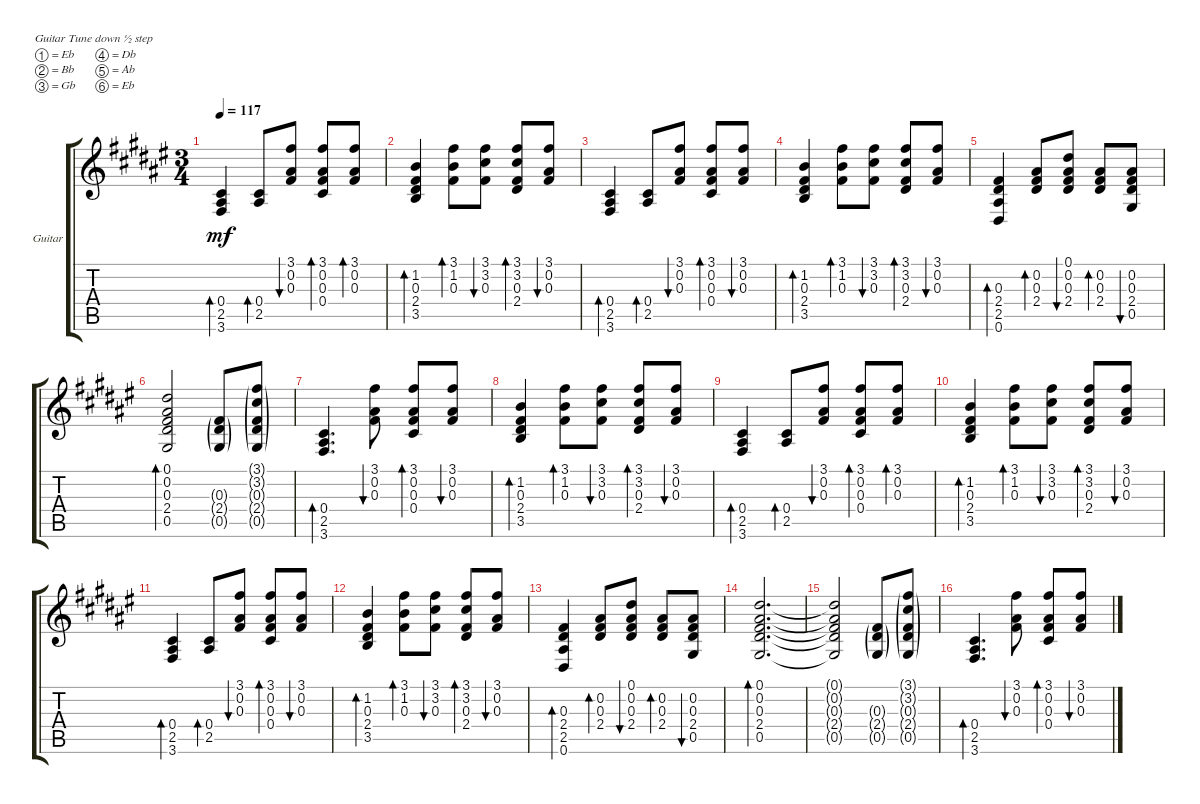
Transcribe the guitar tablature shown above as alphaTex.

\defaultSystemsLayout 4
\bracketExtendMode groupsimilarinstruments
\firstSystemTrackNameOrientation horizontal
\otherSystemsTrackNameOrientation horizontal
\track ("Jesse Guitar" "Guitar") {instrument acousticguitarsteel}
\staff {score tabs}
\tuning (Eb4 Bb3 Gb3 Db3 Ab2 Eb2)
\ts (3 4)
\tempo 117
\clef g2
\ks f#
(3.6 2.5 0.4).4{bd 60 dy mf} (0.4 2.5).8{bd 58} (0.3 0.2 3.1).8{bu 58} (3.1 0.2 0.3 0.4).8{bd 58} (0.3 0.2 3.1).8{bd 58} |
(3.5 2.4 0.3 1.2).4{bd 56} (0.3 1.2 3.1).8{bd 55} (3.1 3.2 0.3).8{bu 54} (3.1 3.2 0.3 2.4).8{bd 52} (0.3 0.2 3.1).8{bu 51} |
(3.6 2.5 0.4).4{bd 51} (0.4 2.5).8{bd 51} (0.3 0.2 3.1).8{bu 51} (3.1 0.2 0.3 0.4).8{bd 51} (0.3 0.2 3.1).8{bu 51} |
(3.5 2.4 0.3 1.2).4{bd 51} (0.3 1.2 3.1).8{bd 51} (3.1 3.2 0.3).8{bu 51} (3.1 3.2 0.3 2.4).8{bd 51} (0.3 0.2 3.1).8{bu 51} |
(0.6 2.5 2.4 0.3).4{bd 46} (2.4 0.3 0.2).8{bd 45} (2.4 0.3 0.2 0.1).8{bu 44} (0.2 0.3 2.4).8{bd 44} (0.5 2.4 0.3 0.2).8{bu 44} |
(0.5 2.4 0.3 0.2 0.1).2{bd 42} (0.3{g} 2.4{g} 0.5{g}).8 (0.5{g} 2.4{g} 0.3{g} 3.1{g} 3.2{g}).8 |
(3.6 2.5 0.4).4{d bd 66} (0.3 0.2 3.1).8{bu 65} (3.1 0.2 0.3 0.4).8{bd 65} (0.3 0.2 3.1).8{bu 65} |
(3.5 2.4 0.3 1.2).4{bd 64} (0.3 1.2 3.1).8{bd 63} (3.1 3.2 0.3).8{bu 62} (3.1 3.2 0.3 2.4).8{bd 61} (0.3 0.2 3.1).8{bu 60} |
(3.6 2.5 0.4).4{bd 60} (0.4 2.5).8{bd 58} (0.3 0.2 3.1).8{bu 58} (3.1 0.2 0.3 0.4).8{bd 58} (0.3 0.2 3.1).8{bd 58} |
(3.5 2.4 0.3 1.2).4{bd 56} (0.3 1.2 3.1).8{bd 55} (3.1 3.2 0.3).8{bu 54} (3.1 3.2 0.3 2.4).8{bd 52} (0.3 0.2 3.1).8{bu 51} |
(3.6 2.5 0.4).4{bd 51} (0.4 2.5).8{bd 51} (0.3 0.2 3.1).8{bu 51} (0.2 0.3 0.4 3.1).8{bd 51} (0.3 0.2 3.1).8{bu 51} |
(3.5 2.4 0.3 1.2).4{bd 51} (0.3 1.2 3.1).8{bd 51} (3.1 3.2 0.3).8{bu 51} (3.1 3.2 0.3 2.4).8{bd 51} (0.3 0.2 3.1).8{bu 51} |
(0.6 2.5 2.4 0.3).4{bd 46} (2.4 0.3 0.2).8{bd 45} (2.4 0.3 0.2 0.1).8{bu 44} (0.2 0.3 2.4).8{bd 44} (0.5 2.4 0.3 0.2).8{bu 44} |
(0.5 2.4 0.3 0.2 0.1).2{d bd 42} |
(0.5{t} 2.4{t} 0.3{t} 0.2{t} 0.1{t}).2 (0.3{g} 2.4{g} 0.5{g}).8 (0.5{g} 2.4{g} 0.3{g} 3.1{g} 3.2{g}).8 |
(3.6 2.5 0.4).4{d bd 66} (0.3 0.2 3.1).8{bu 65} (3.1 0.2 0.3 0.4).8{bd 65} (0.3 0.2 3.1).8{bu 65}
